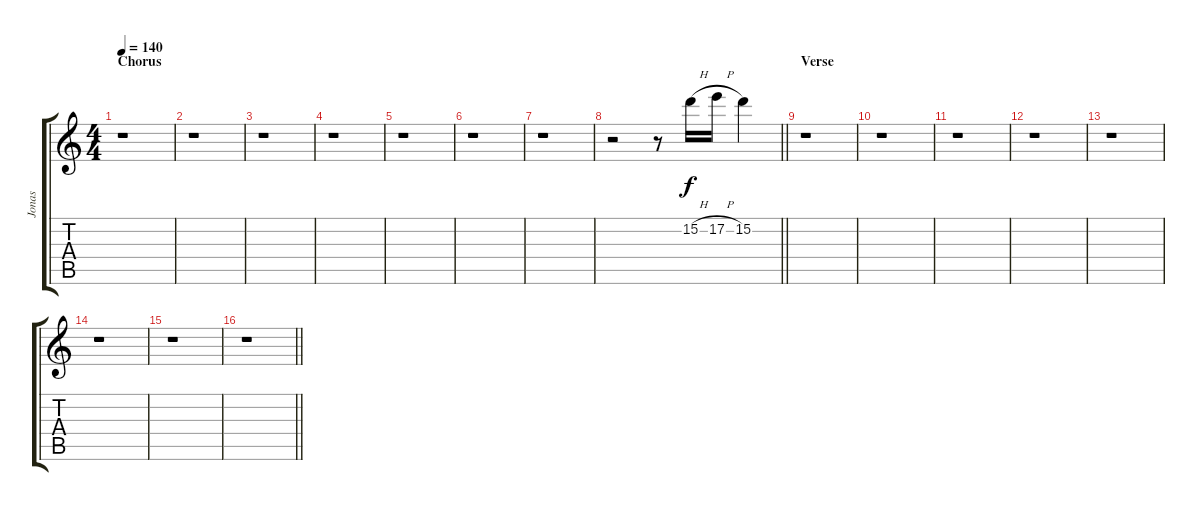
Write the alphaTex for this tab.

\track ("Jonas" "Jonas") {instrument overdrivenguitar}
\staff {score tabs}
\tuning (E4 B3 G3 D3 A2 E2) {hide}
\ts (4 4)
\section ("" "Chorus")
\tempo 140
\clef g2
\ks c
r.1{dy f} |
r.1 |
r.1 |
r.1 |
r.1 |
r.1 |
r.1 |
\barLineRight lightlight
r.2 r.8 15.2{h}.16 17.2{h}.16 15.2.4 |
\section ("" "Verse")
r.1 |
r.1 |
r.1 |
r.1 |
r.1 |
r.1 |
r.1 |
\barLineRight lightlight
r.1
